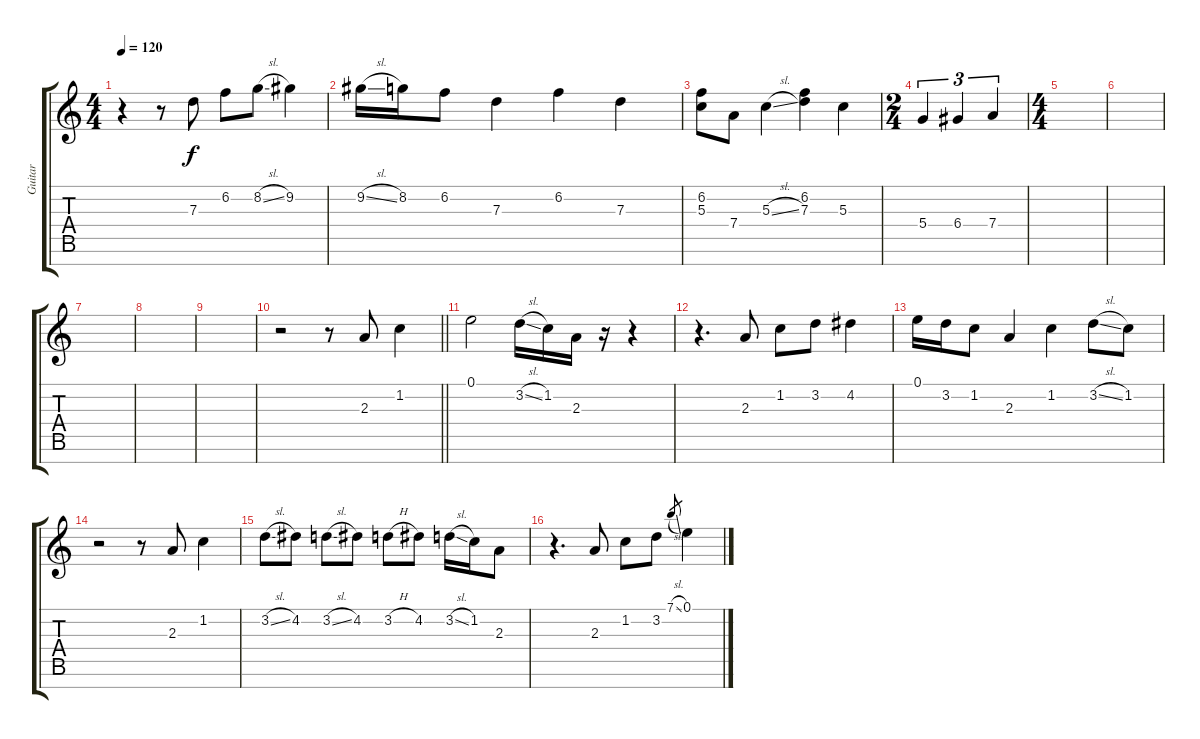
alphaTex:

\track ("Guitar" "Guitar") {instrument electricguitarmuted}
\staff {score tabs}
\tuning (E4 B3 G3 D3 A2 E2 B1) {hide}
\ts (4 4)
\tempo 120
\clef g2
\ks c
r.4{dy f} r.8 7.3.8 6.2.8 8.2{sl}.8 9.2.4 |
9.2{sl}.16 8.2.16 6.2.8 7.3.4 6.2.4 7.3.4 |
(6.2 5.3).8 7.4.8 5.3{sl}.4 (6.2 7.3).4 5.3.4 |
\ts (2 4)
5.4.4{tu (3 2)} 6.4.4{tu (3 2)} 7.4.4{tu (3 2)} |
\ts (4 4)
|
|
|
|
|
\barLineRight lightlight
r.2 r.8 2.3.8 1.2.4 |
0.1.2 3.2{sl}.16 1.2.16 2.3.16 r.16 r.4 |
r.4{d} 2.3.8 1.2.8 3.2.8 4.2.4 |
0.1.16 3.2.16 1.2.8 2.3.4 1.2.4 3.2{sl}.8 1.2.8 |
r.2 r.8 2.3.8 1.2.4 |
3.2{sl}.8 4.2.8 3.2{sl}.8 4.2.8 3.2{h}.8 4.2.8 3.2{sl}.16 1.2.16 2.3.8 |
r.4{d} 2.3.8 1.2.8 3.2.8 7.1{sl}.8{gr} 0.1.4
